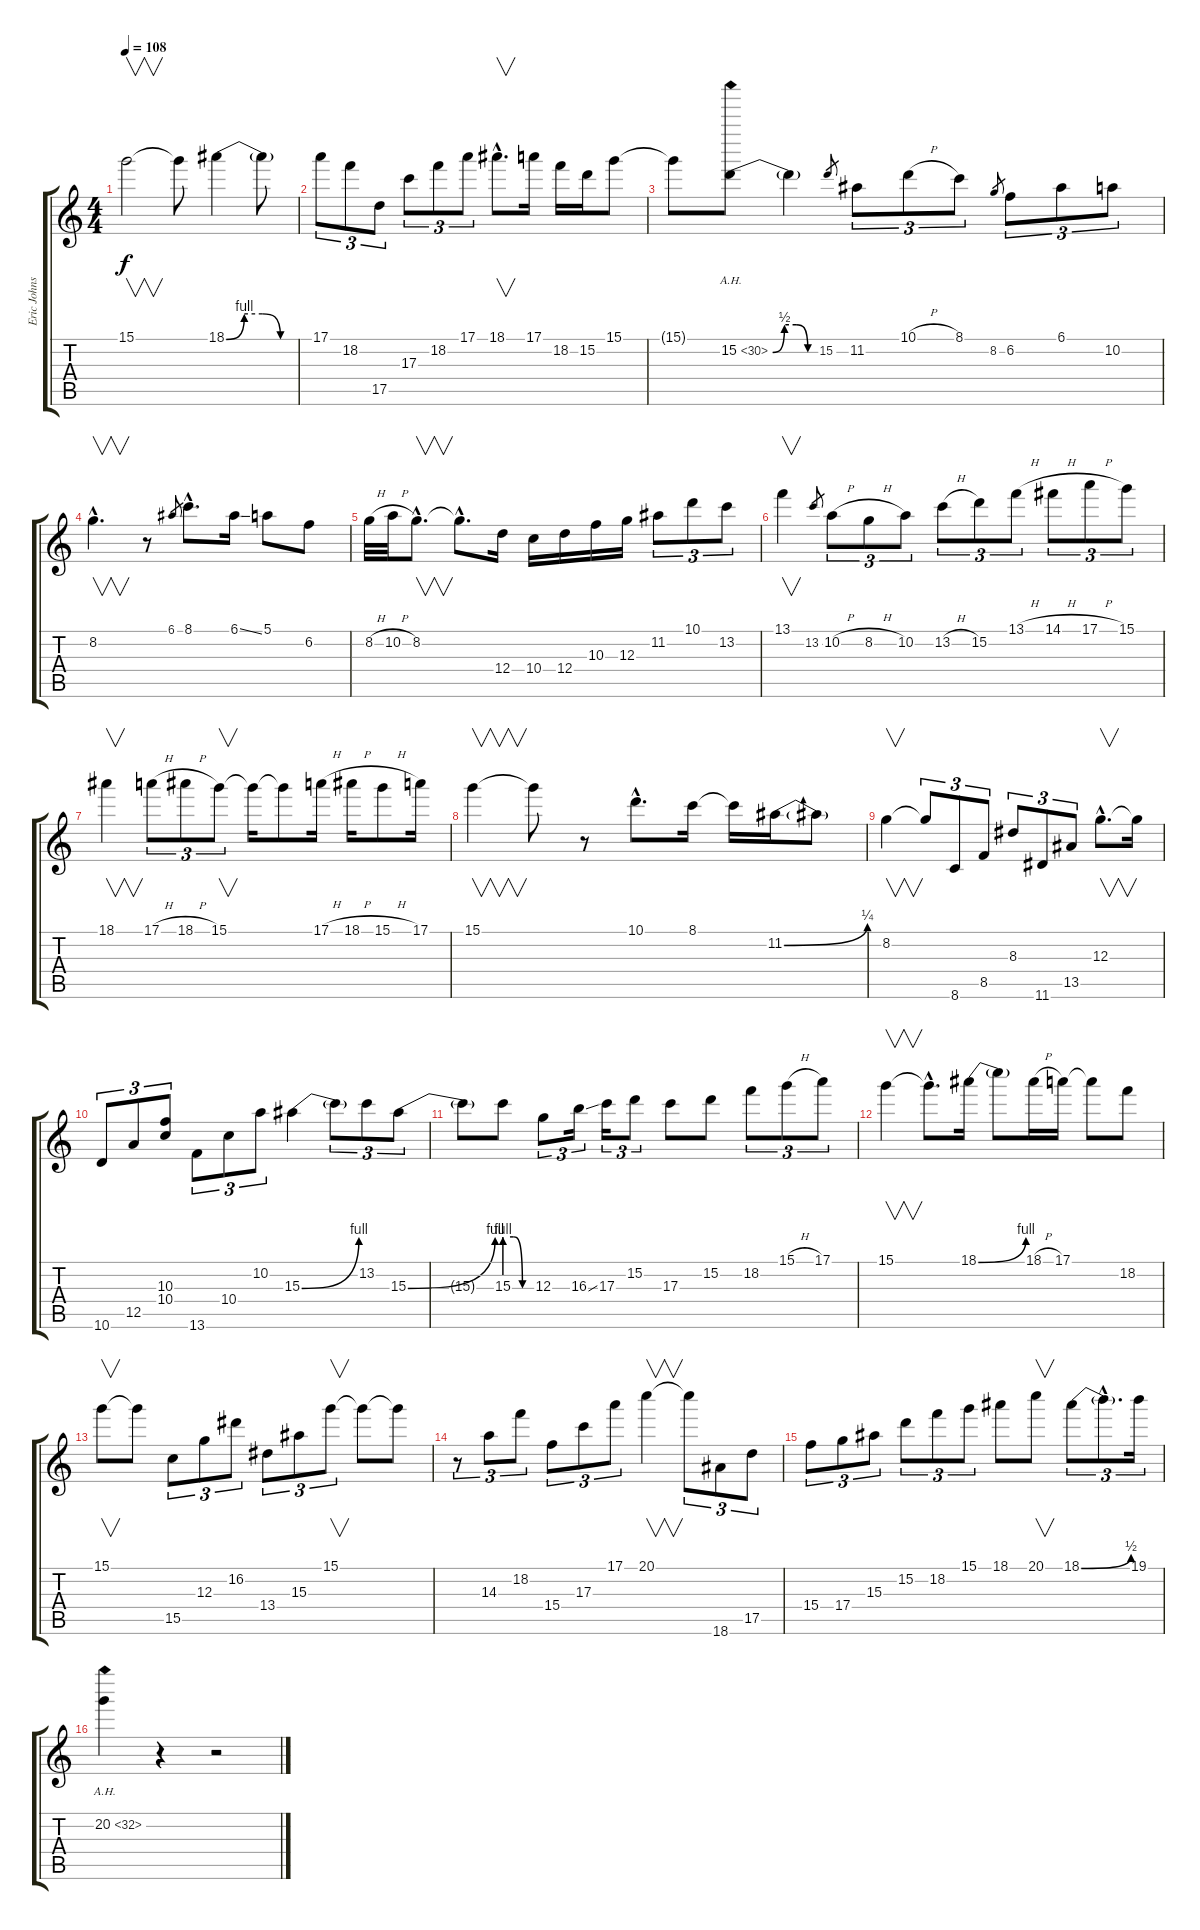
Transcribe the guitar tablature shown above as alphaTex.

\track ("Eric Johnson [Solo]" "Eric Johns") {instrument overdrivenguitar}
\staff {score tabs}
\tuning (E4 B3 G3 D3 A2 E2) {hide}
\ts (4 4)
\tempo 108
\clef g2
\ks c
15.1.2{v dy f} 15.1{t}.8 18.1{be (custom 0 0 15 4 30 4 45 0 60 0)}.4 18.1{t}.8 |
17.1.8{tu (3 2)} 18.2.8{tu (3 2)} 17.5.8{tu (3 2)} 17.3.8{tu (3 2)} 18.2.8{tu (3 2)} 17.1.8{tu (3 2)} 18.1{hac}.8{v d} 17.1.16 18.2.16 15.2.16 15.1.8 |
15.1{t}.8 15.2{be (custom 0 0 15 2 30 2 45 0 60 0) ah 15}.8 15.2{t}.4 15.2.8{gr} 11.2.8{tu (3 2)} 10.1{h}.8{tu (3 2)} 8.1.8{tu (3 2)} 8.2.8{gr} 6.2.8{tu (3 2)} 6.1.8{tu (3 2)} 10.2.8{tu (3 2)} |
8.2{hac}.4{v d} r.8 6.1.8{gr} 8.1{hac}.8{d} 6.1{ss}.16 5.1.8 6.2.8 |
8.2{h}.32 10.2{h}.32 8.2{hac}.8{v d} 8.2{hac t}.8{d} 12.4.16 10.4.16 12.4.16 10.3.16 12.3.16 11.2.8{tu (3 2)} 10.1.8{tu (3 2)} 13.2.8{tu (3 2)} |
13.1.4{v} 13.2.8{gr} 10.2{h}.8{tu (3 2)} 8.2{h}.8{tu (3 2)} 10.2.8{tu (3 2)} 13.2{h}.8{tu (3 2)} 15.2.8{tu (3 2)} 13.1{h}.8{tu (3 2)} 14.1{h}.8{tu (3 2)} 17.1{h}.8{tu (3 2)} 15.1.8{tu (3 2)} |
18.1.4{v} 17.1{h}.8{tu (3 2)} 18.1{h}.8{tu (3 2)} 15.1.8{v tu (3 2)} 15.1{t}.16 15.1{t}.8 17.1{h}.16 18.1{h}.16 15.1{h}.8 17.1.16 |
15.1.4{v} 15.1{t}.8 r.8 10.1{hac}.8{d} 8.1.16 8.1{t}.16 11.2{be (bend 0 0 60 1)}.16 11.2{t}.8 |
8.2.4{v} 8.2{t}.8{tu (3 2)} 8.6.8{tu (3 2)} 8.5.8{tu (3 2)} 8.3.8{tu (3 2)} 11.6.8{tu (3 2)} 13.5.8{tu (3 2)} 12.3{hac}.8{v d} 12.3{t}.16 |
10.6.8{tu (3 2)} 12.5.8{tu (3 2)} (10.3 10.4).8{tu (3 2)} 13.6.8{tu (3 2)} 10.4.8{tu (3 2)} 10.2.8{tu (3 2)} 15.3{be (bend 0 0 60 4)}.4 15.3{t}.8{tu (3 2)} 13.2.8{tu (3 2)} 15.3{be (bend 0 0 60 4)}.8{tu (3 2)} |
15.3{t}.8 15.3{be (custom 0 4 20 4 40 0 60 0)}.8 12.3.8{tu (3 2)} 16.3{ss}.16{tu (3 2)} 17.3.16{tu (3 2)} 15.2.8{tu (3 2)} 17.3.8 15.2.8 18.2.8{tu (3 2)} 15.1{h}.8{tu (3 2)} 17.1.8{tu (3 2)} |
15.1.4{v} 15.1{hac t}.8{d} 18.1{be (bend 0 0 60 4)}.16 18.1{t}.8 18.1{h}.16 17.1.16 17.1{t}.8 18.2.8 |
15.1.8{v} 15.1{t}.8 15.5.8{tu (3 2)} 12.3.8{tu (3 2)} 16.2.8{tu (3 2)} 13.4.8{tu (3 2)} 15.3.8{tu (3 2)} 15.1.8{v tu (3 2)} 15.1{t}.8 15.1{t}.8 |
r.8{tu (3 2)} 14.3.8{tu (3 2)} 18.2.8{tu (3 2)} 15.4.8{tu (3 2)} 17.3.8{tu (3 2)} 17.1.8{tu (3 2)} 20.1.4{v} 20.1{t}.8{tu (3 2)} 18.6.8{tu (3 2)} 17.5.8{tu (3 2)} |
15.4.8{tu (3 2)} 17.4.8{tu (3 2)} 15.3.8{tu (3 2)} 15.2.8{tu (3 2)} 18.2.8{tu (3 2)} 15.1.8{tu (3 2)} 18.1.8 20.1.8{v} 18.1{be (bend 0 0 60 2)}.8{tu (3 2)} 18.1{hac t}.8{d tu (3 2)} 19.1.16{tu (3 2)} |
20.2{ah 12}.4 r.4 r.2
